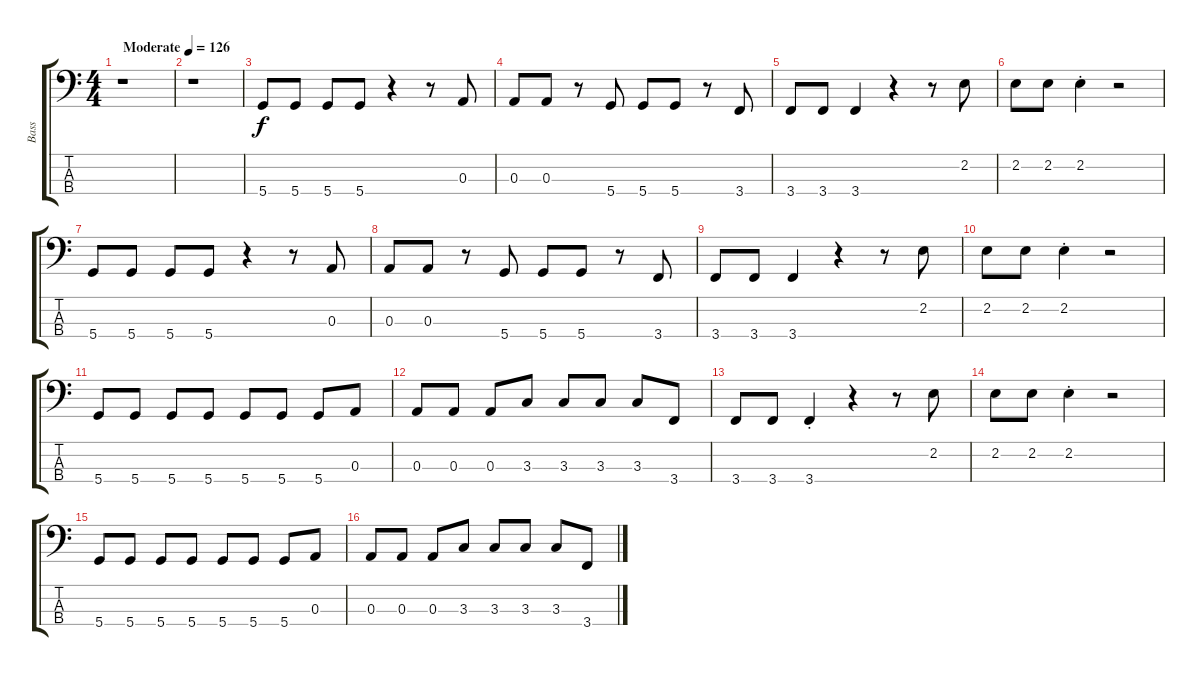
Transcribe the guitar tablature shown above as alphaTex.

\track ("Bass" "Bass") {instrument electricbassfinger}
\staff {score tabs}
\tuning (G2 D2 A1 D1) {hide}
\ts (4 4)
\tempo (126 "Moderate")
\clef f4
\ks c
r.1{dy f instrument electricbassfinger} |
r.1 |
5.4.8 5.4.8 5.4.8 5.4.8 r.4 r.8 0.3.8 |
0.3.8 0.3.8 r.8 5.4.8 5.4.8 5.4.8 r.8 3.4.8 |
3.4.8 3.4.8 3.4.4 r.4 r.8 2.2.8 |
2.2.8 2.2.8 2.2{st}.4 r.2 |
5.4.8 5.4.8 5.4.8 5.4.8 r.4 r.8 0.3.8 |
0.3.8 0.3.8 r.8 5.4.8 5.4.8 5.4.8 r.8 3.4.8 |
3.4.8 3.4.8 3.4.4 r.4 r.8 2.2.8 |
2.2.8 2.2.8 2.2{st}.4 r.2 |
5.4.8 5.4.8 5.4.8 5.4.8 5.4.8 5.4.8 5.4.8 0.3.8 |
0.3.8 0.3.8 0.3.8 3.3.8 3.3.8 3.3.8 3.3.8 3.4.8 |
3.4.8 3.4.8 3.4{st}.4 r.4 r.8 2.2.8 |
2.2.8 2.2.8 2.2{st}.4 r.2 |
5.4.8 5.4.8 5.4.8 5.4.8 5.4.8 5.4.8 5.4.8 0.3.8 |
0.3.8 0.3.8 0.3.8 3.3.8 3.3.8 3.3.8 3.3.8 3.4.8
